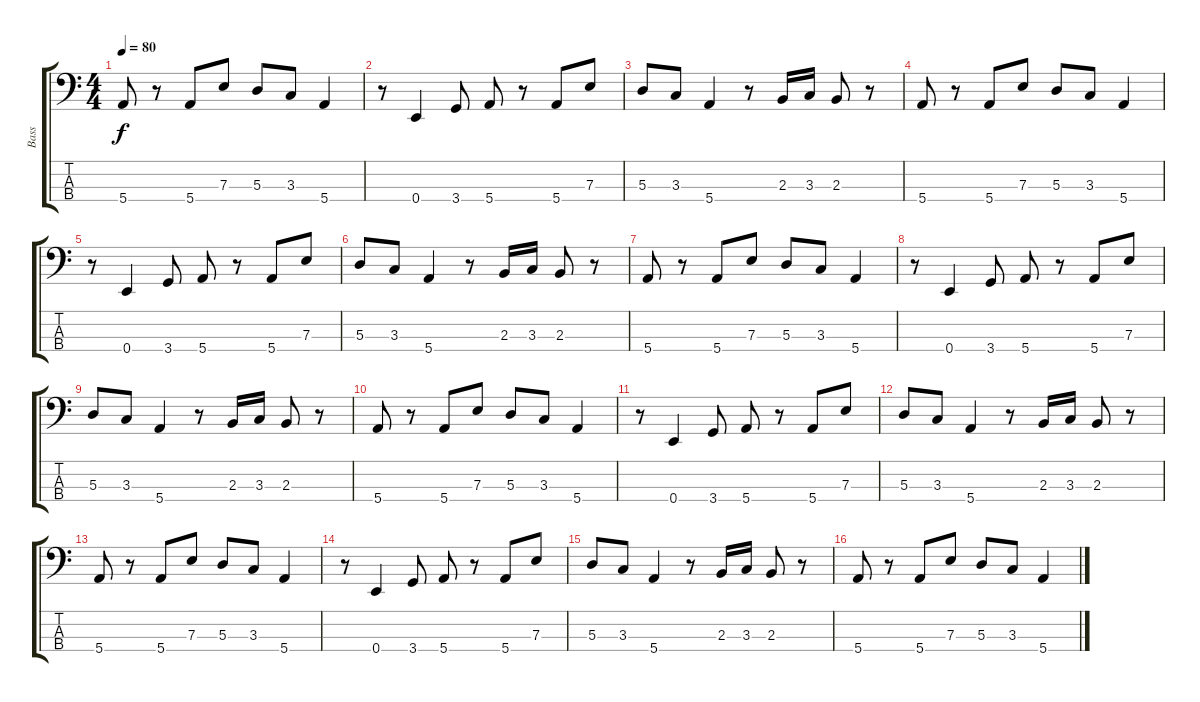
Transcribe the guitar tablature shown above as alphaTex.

\track ("Bass" "Bass") {instrument electricbassfinger}
\staff {score tabs}
\tuning (G2 D2 A1 E1) {hide}
\ts (4 4)
\tempo 80
\clef f4
\ks c
5.4.8{dy f instrument electricbassfinger} r.8 5.4.8 7.3.8 5.3.8 3.3.8 5.4.4 |
r.8 0.4.4 3.4.8 5.4.8 r.8 5.4.8 7.3.8 |
5.3.8 3.3.8 5.4.4 r.8 2.3.16 3.3.16 2.3.8 r.8 |
5.4.8 r.8 5.4.8 7.3.8 5.3.8 3.3.8 5.4.4 |
r.8 0.4.4 3.4.8 5.4.8 r.8 5.4.8 7.3.8 |
5.3.8 3.3.8 5.4.4 r.8 2.3.16 3.3.16 2.3.8 r.8 |
5.4.8 r.8 5.4.8 7.3.8 5.3.8 3.3.8 5.4.4 |
r.8 0.4.4 3.4.8 5.4.8 r.8 5.4.8 7.3.8 |
5.3.8 3.3.8 5.4.4 r.8 2.3.16 3.3.16 2.3.8 r.8 |
5.4.8 r.8 5.4.8 7.3.8 5.3.8 3.3.8 5.4.4 |
r.8 0.4.4 3.4.8 5.4.8 r.8 5.4.8 7.3.8 |
5.3.8 3.3.8 5.4.4 r.8 2.3.16 3.3.16 2.3.8 r.8 |
5.4.8 r.8 5.4.8 7.3.8 5.3.8 3.3.8 5.4.4 |
r.8 0.4.4 3.4.8 5.4.8 r.8 5.4.8 7.3.8 |
5.3.8 3.3.8 5.4.4 r.8 2.3.16 3.3.16 2.3.8 r.8 |
5.4.8 r.8 5.4.8 7.3.8 5.3.8 3.3.8 5.4.4
